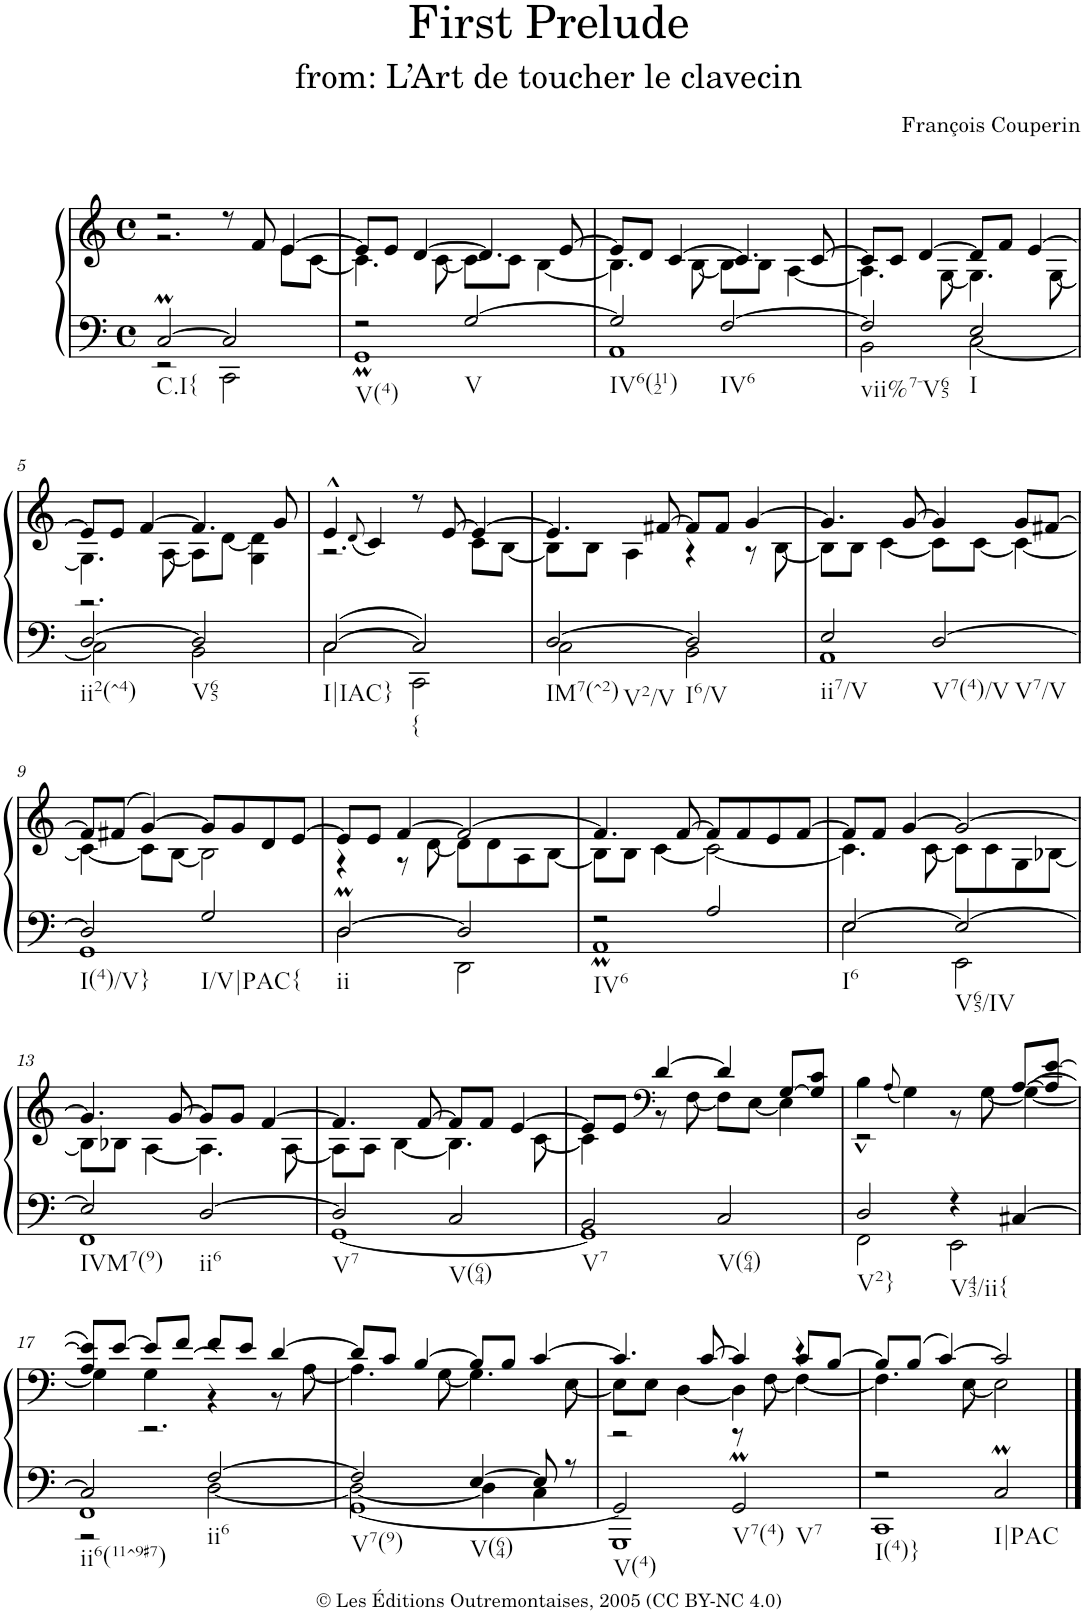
**kern	**kern
*part1	*part1
*staff2	*staff1
*I"Harpsichord	*
*I'Hch.	*
*clefF4	*clefG2
*k[]	*k[]
*M4/4	*M4/4
*met(c)	*met(c)
=1	=1
*^	*^
!LO:TX:b:t=C.I{	!	!	!
[2CM/	2r	2r	2.r
2C/]	2CC\	8r	.
.	.	8f/	.
.	.	[4e/	8e\L
.	.	.	[8c\J
=2	=2	=2	=2
!LO:TX:b:t=V(4)	!	!	!
2r	1GGM	8e/L]	4.c\]
.	.	8e/J	.
.	.	[4d/	.
.	.	.	[8c\
!LO:TX:b:t=V	!	!	!
[2G/	.	4.d/]	8c\L]
.	.	.	8c\J
.	.	.	[4B\
.	.	[8e/	.
=3	=3	=3	=3
!LO:TX:b:t=IV6(112)	!	!	!
2G/]	1AA	8e/L]	4.B\]
.	.	8d/J	.
.	.	[4c/	.
.	.	.	[8B\
!LO:TX:b:t=IV6	!	!	!
[2F/	.	4.c/]	8B\L]
.	.	.	8B\J
.	.	.	[4A\
.	.	[8c/	.
=4	=4	=4	=4
!LO:TX:b:t=vii%7-V65	!	!	!
2F/]	2BB\	8c/L]	4.A\]
.	.	8c/J	.
.	.	[4d/	.
.	.	.	[8G\
!LO:TX:b:t=I	!	!	!
2E/	[2C\	8d/L]	4.G\]
.	.	8f/J	.
.	.	[4e/	.
.	.	.	[8G\
!!LO:LB:g=z
=5	=5	=5	=5
*	*	*	*^
!LO:TX:b:t=ii2(^4)	!	!	!	!
[2D/	2C\]	8e/L]	4.G\]	2.r
.	.	8e/J	.	.
.	.	[4f/	.	.
.	.	.	[8A\	.
!LO:TX:b:t=V65	!	!	!	!
2D/]	2BB\	4.f/]	8A\L]	.
.	.	.	[8d\J	.
.	.	.	4d\]	4G\
.	.	8g/	.	.
*	*	*	*v	*v
=6	=6	=6	=6
!LO:TX:b:t=I|IAC}	!	!	!
[2C/	2C\	4e^^/	2.r
.	.	(<8qd/	.
.	.	4c/)	.
!LO:TX:b:t={	!	!	!
2C/]	2CC\	8r	.
.	.	[8e/	.
.	.	4e/_	8c\L
.	.	.	[8B\J
=7	=7	=7	=7
!LO:TX:b:t=IM7(^2)	!	!	!
!LO:TX:b:t=V2/V	!	!	!
[2D/	2C\	4.e/]	8B\L]
.	.	.	8B\J
.	.	.	4A\
.	.	[8f#X/	.
!LO:TX:b:t=I6/V	!	!	!
2D/]	2BB\	8f#/L]	4r
.	.	8f#/J	.
.	.	[4g/	8r
.	.	.	[8B\
=8	=8	=8	=8
!LO:TX:b:t=ii7/V	!	!	!
2E/	1AA	4.g/]	8B\L]
.	.	.	8B\J
.	.	.	[4c\
.	.	[8g/	.
!LO:TX:b:t=V7(4)/V	!	!	!
!LO:TX:b:t=V7/V	!	!	!
[2D/	.	4g/]	8c\L]
.	.	.	[8c\J
.	.	8g/L	4c\_
.	.	[8f#X/J	.
!!LO:LB:g=z	!!
=9	=9	=9	=9
!LO:TX:b:t=I(4)/V}	!	!	!
2D/]	1GG	8f#/L]	4c\_
.	.	(>8f#X/J	.
.	.	[4g/)	8c\L]
.	.	.	[8B\J
!LO:TX:b:t=I/V|PAC{	!	!	!
2G/	.	8g/L]	2B\]
.	.	8g/	.
.	.	8d/	.
.	.	[8e/J	.
=10	=10	=10	=10
!LO:TX:b:t=ii	!	!	!
[2DM/	2D\	8e/L]	4r
.	.	8e/J	.
.	.	[4f/	8r
.	.	.	[8d\
2D/]	2DD\	2f/_	8d\L]
.	.	.	8d\
.	.	.	8A\
.	.	.	[8B\J
=11	=11	=11	=11
!LO:TX:b:t=IV6	!	!	!
2r	1AAM	4.f/]	8B\L]
.	.	.	8B\J
.	.	.	[4c\
.	.	[8f/	.
2A/	.	8f/L]	2c\_
.	.	8f/	.
.	.	8e/	.
.	.	[8f/J	.
=12	=12	=12	=12
!LO:TX:b:t=I6	!	!	!
[2E/	2E\	8f/L]	4.c\]
.	.	8f/J	.
.	.	[4g/	.
.	.	.	[8c\
!LO:TX:b:t=V65/IV	!	!	!
2E/_	2EE\	2g/_	8c\L]
.	.	.	8c\
.	.	.	8G\
.	.	.	[8B-X\J
!!LO:LB:g=z	!!
=13	=13	=13	=13
!LO:TX:b:t=IVM7(9)	!	!	!
2E/]	1FF	4.g/]	8B-\L]
.	.	.	8B-X\J
.	.	.	[4A\
.	.	[8g/	.
!LO:TX:b:t=ii6	!	!	!
[2D/	.	8g/L]	4.A\]
.	.	8g/J	.
.	.	[4f/	.
.	.	.	[8A\
=14	=14	=14	=14
!LO:TX:b:t=V7	!	!	!
2D/]	[1GG	4.f/]	8A\L]
.	.	.	8A\J
.	.	.	[4B\
.	.	[8f/	.
!LO:TX:b:t=V(64)	!	!	!
2C/	.	8f/L]	4.B\]
.	.	8f/J	.
.	.	[4e/	.
.	.	.	[8c\
=15	=15	=15	=15
!LO:TX:b:t=V7	!	!	!
2BB/	1GG]	8e/L]	4c\]
.	.	8e/J	.
*	*	*clefF4	*
.	.	[4d/	8r
.	.	.	[8F\
!LO:TX:b:t=V(64)	!	!	!
2C/	.	4d/]	8F\L]
.	.	.	[8E\J
.	.	[8G/L	4E\]
.	.	8G/] 8c/J	.
=16	=16	=16	=16
!LO:TX:b:t=V2}	!	!	!
2D/	2FF\	4B^^\	2r
.	.	(<8qA/	.
.	.	4G\)	.
!LO:TX:b:t=V43/ii{	!	!	!
4r	2EE\	4ryy	8r
.	.	.	[8G\
[4C#X/	.	[8A/L	(>4G\_
.	.	8A/] [8e/J	.
!!LO:LB:g=z
=17	=17	=17	=17
*	*^	*	*^
!LO:TX:b:t=ii6(11^9#7)	!	!	!	!	!
2C#/]	1FF	2r	8e/L])	4G\]	4A/
.	.	.	[8e/J	.	.
.	.	.	8e/L]	4G\	2.r
.	.	.	[8f/J	.	.
!LO:TX:b:t=ii6	!	!	!	!	!
[2F/	.	[2D\	8f/L]	4r	.
.	.	.	8e/J	.	.
.	.	.	[4d/	8r	.
.	.	.	.	[8A\	.
*	*	*	*	*v	*v
=18	=18	=18	=18	=18
!LO:TX:b:t=V7(9)	!	!	!	!
2F/]	[1GG	2D\_	8d/L]	4.A\]
.	.	.	8c/J	.
.	.	.	[4B/	.
.	.	.	.	[8G\
!LO:TX:b:t=V(64)	!	!	!	!
[4E/	.	4D\]	8B/L]	4.G\]
.	.	.	8B/J	.
8E/]	.	4C\	[4c/	.
8r	.	.	.	[8E\
*	*v	*v	*	*
=19	=19	=19	=19
*	*	*	*^
!LO:TX:b:t=V(4)	!	!	!	!
2GG/]	1GGG	4.c/]	8E\L]	2r
.	.	.	8E\J	.
.	.	.	[4D\	.
.	.	[8c/	.	.
!LO:TX:b:t=V7(4)	!	!	!	!
!LO:TX:b:t=V7	!	!	!	!
2GGM/	.	4c/]	4D\]	8r
.	.	.	.	[8F\
.	.	8c/L	4r	4F\_
.	.	[8B/J	.	.
*	*	*	*v	*v
=20	=20	=20	=20
!LO:TX:b:t=I(4)}	!	!	!
2r	1CC	8B/L]	4.F\]
.	.	(>8B/J	.
.	.	[4c/)	.
.	.	.	[8E\
!LO:TX:b:t=I|PAC	!	!	!
2CM/	.	2c/]	2E\]
*v	*v	*	*
*	*v	*v
==	==
*-	*-
